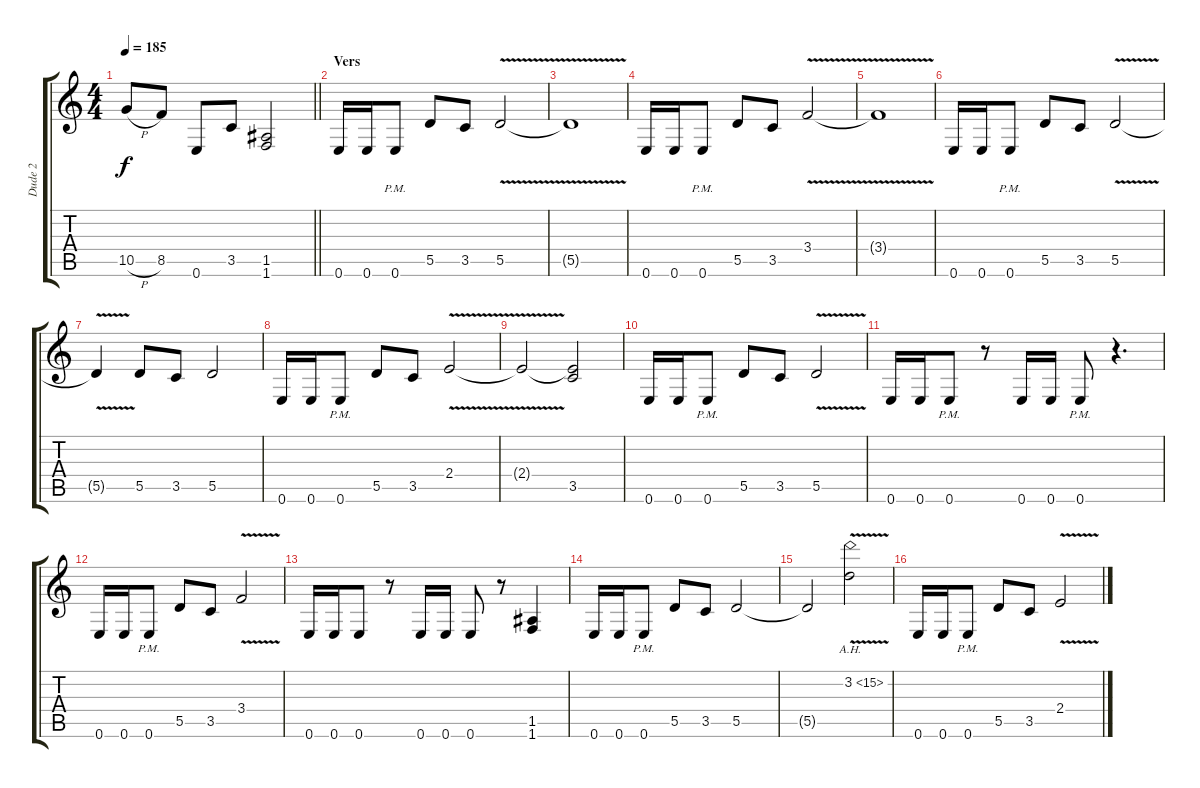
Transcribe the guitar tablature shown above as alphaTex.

\track ("Dude 2" "Dude 2") {instrument distortionguitar}
\staff {score tabs}
\tuning (E4 B3 G3 D3 A2 E2) {hide}
\ts (4 4)
\tempo 185
\clef g2
\barLineRight lightlight
\ks c
10.5{h}.8{dy f} 8.5.8 0.6.8 3.5.8 (1.5 1.6).2 |
\section ("" "Vers")
0.6.16 0.6.16 0.6{pm}.8 5.5.8 3.5.8 5.5{v}.2 |
5.5{t}.1 |
0.6.16 0.6.16 0.6{pm}.8 5.5.8 3.5.8 3.4{v}.2 |
3.4{t}.1 |
0.6.16 0.6.16 0.6{pm}.8 5.5.8 3.5.8 5.5{v}.2 |
5.5{t}.4 5.5.8 3.5.8 5.5.2 |
0.6.16 0.6.16 0.6{pm}.8 5.5.8 3.5.8 2.4{v}.2 |
2.4{t}.2 (2.4{t} 3.5).2 |
0.6.16 0.6.16 0.6{pm}.8 5.5.8 3.5.8 5.5{v}.2 |
0.6.16 0.6.16 0.6{pm}.8 r.8 0.6.16 0.6.16 0.6{pm}.8 r.4{d} |
0.6.16 0.6.16 0.6{pm}.8 5.5.8 3.5.8 3.4{v}.2 |
0.6.16 0.6.16 0.6.8 r.8 0.6.16 0.6.16 0.6.8 r.8 (1.5 1.6).4 |
0.6.16 0.6.16 0.6{pm}.8 5.5.8 3.5.8 5.5.2 |
5.5{t}.2 3.2{ah 12 v}.2 |
0.6.16 0.6.16 0.6{pm}.8 5.5.8 3.5.8 2.4{v}.2
